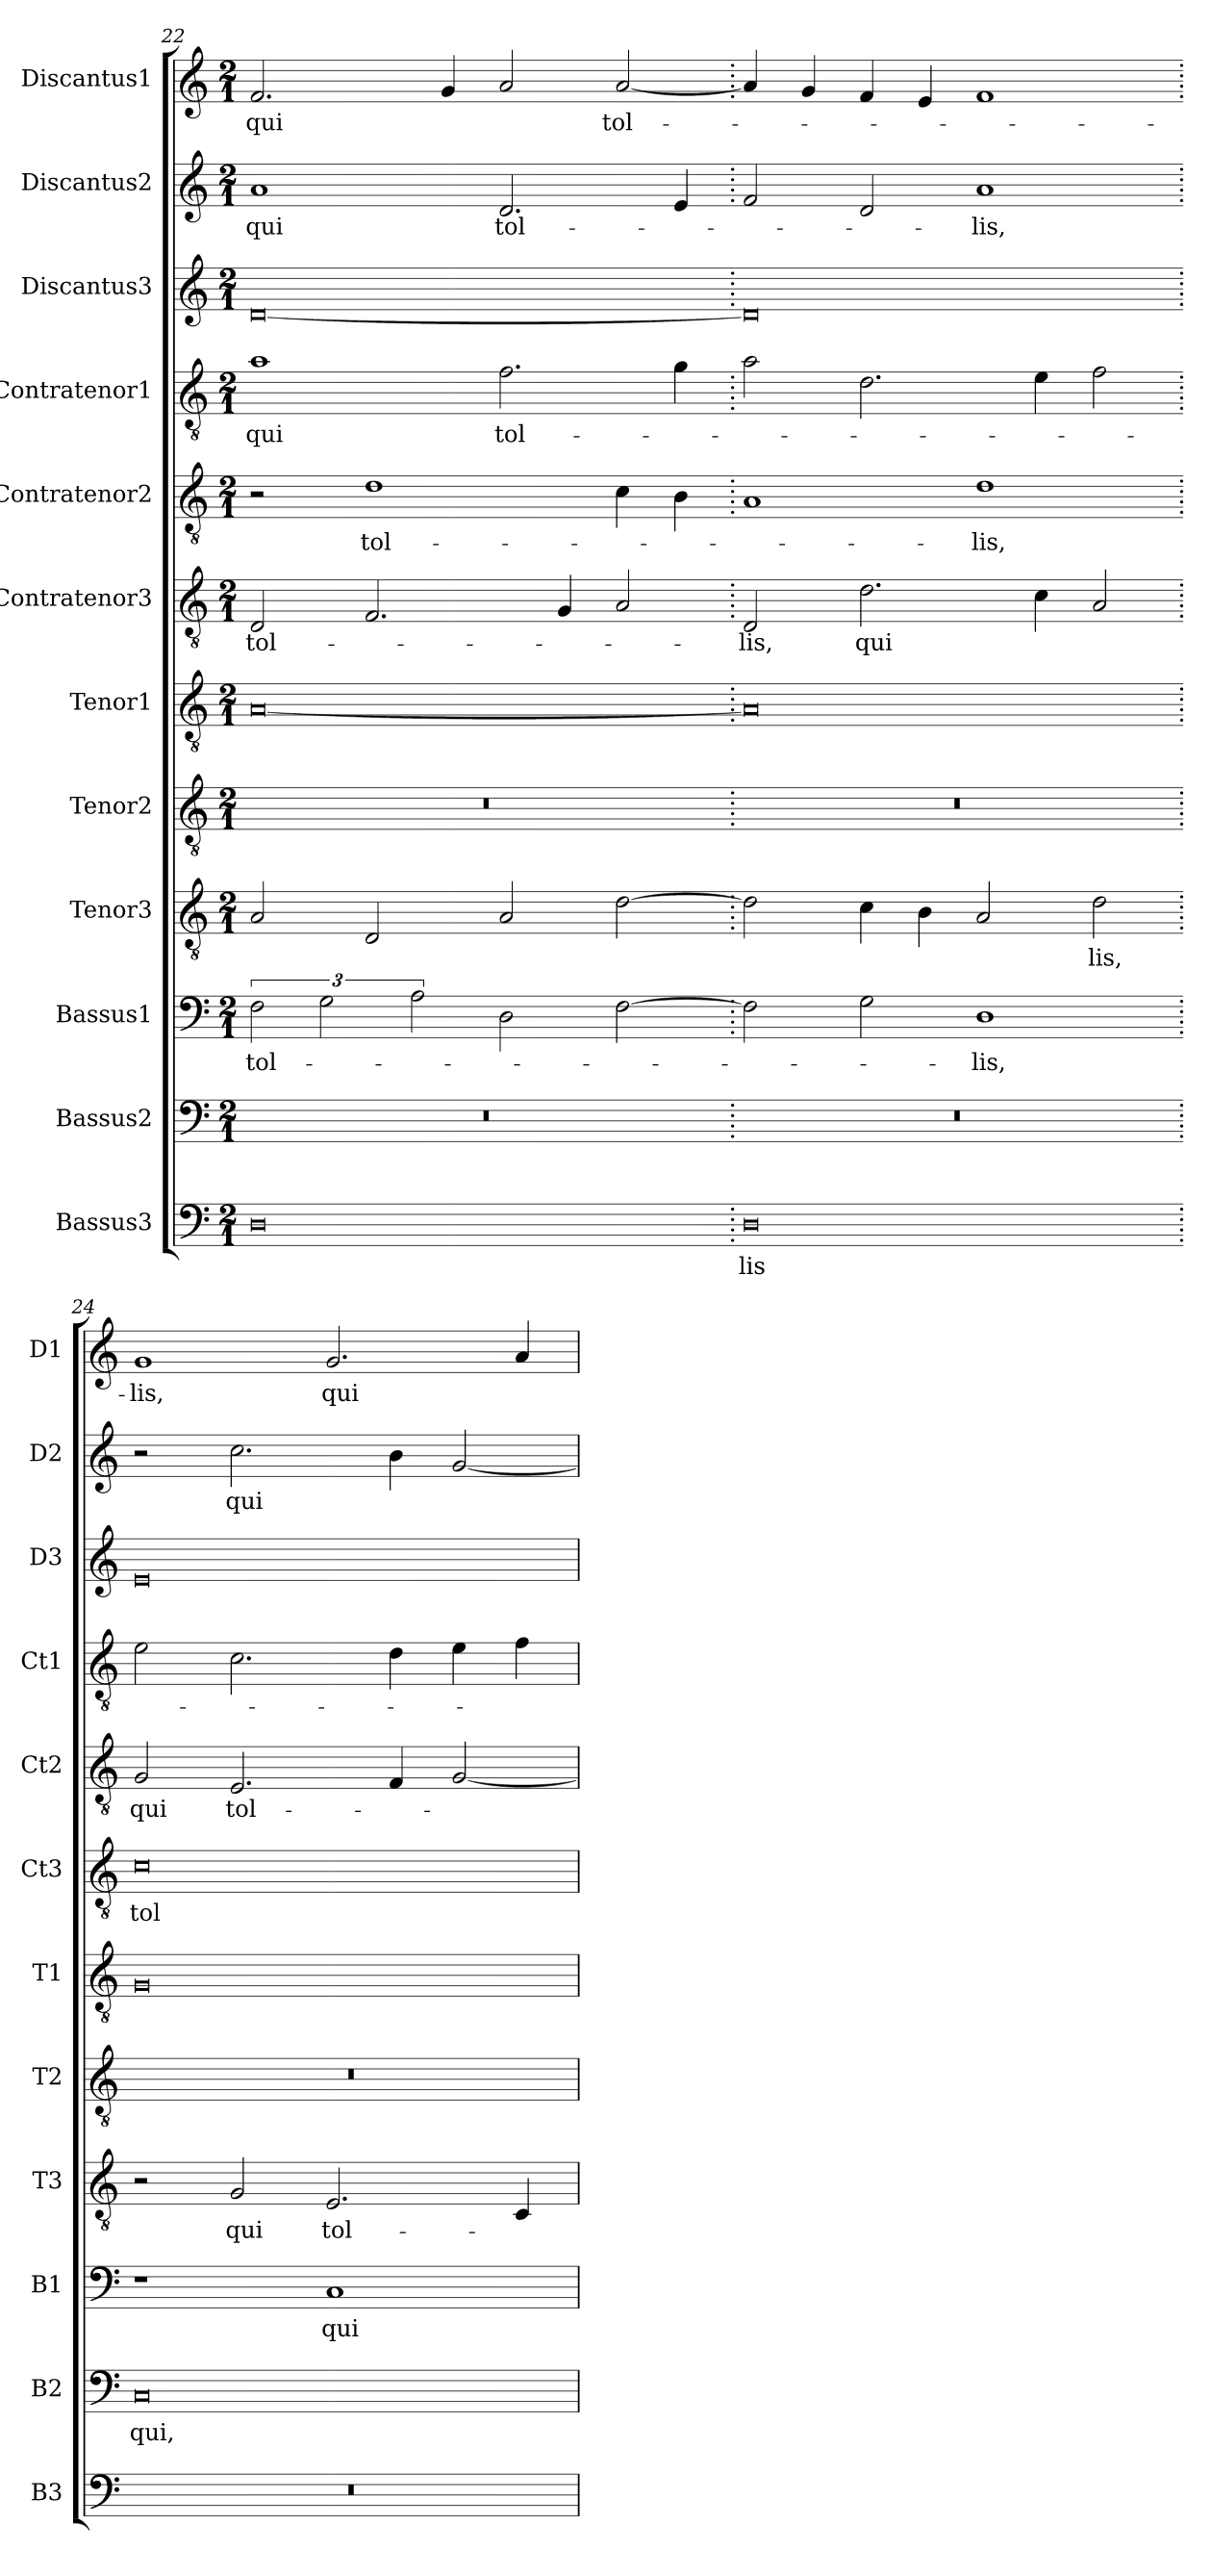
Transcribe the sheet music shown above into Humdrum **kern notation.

**kern	**text	**kern	**text	**kern	**text	**kern	**text	**kern	**kern	**kern	**text	**kern	**text	**kern	**text	**kern	**kern	**text	**kern	**text
*part12	*part12	*part11	*part11	*part10	*part10	*part9	*part9	*part8	*part7	*part6	*part6	*part5	*part5	*part4	*part4	*part3	*part2	*part2	*part1	*part1
*staff12	*staff12	*staff11	*staff11	*staff10	*staff10	*staff9	*staff9	*staff8	*staff7	*staff6	*staff6	*staff5	*staff5	*staff4	*staff4	*staff3	*staff2	*staff2	*staff1	*staff1
*I"Bassus3	*	*I"Bassus2	*	*I"Bassus1	*	*I"Tenor3	*	*I"Tenor2	*I"Tenor1	*I"Contratenor3	*	*I"Contratenor2	*	*I"Contratenor1	*	*I"Discantus3	*I"Discantus2	*	*I"Discantus1	*
*I'B3	*	*I'B2	*	*I'B1	*	*I'T3	*	*I'T2	*I'T1	*I'Ct3	*	*I'Ct2	*	*I'Ct1	*	*I'D3	*I'D2	*	*I'D1	*
*clefF4	*	*clefF4	*	*clefF4	*	*clefGv2	*	*clefGv2	*clefGv2	*clefGv2	*	*clefGv2	*	*clefGv2	*	*clefG2	*clefG2	*	*clefG2	*
*k[]	*	*k[]	*	*k[]	*	*k[]	*	*k[]	*k[]	*k[]	*	*k[]	*	*k[]	*	*k[]	*k[]	*	*k[]	*
*M2/1	*	*M2/1	*	*M2/1	*	*M2/1	*	*M2/1	*M2/1	*M2/1	*	*M2/1	*	*M2/1	*	*M2/1	*M2/1	*	*M2/1	*
=22	=22	=22	=22	=22	=22	=22	=22	=22	=22	=22	=22	=22	=22	=22	=22	=22	=22	=22	=22	=22
0D\	.	0r	.	3F\	tol-	2A/	.	0r	[0A/	2D/	tol-	2r	.	1a\	qui	[0d/	1a/	qui	2.f/	qui
.	.	.	.	3G\	.	.	.	.	.	.	.	.	.	.	.	.	.	.	.	.
.	.	.	.	.	.	2D/	.	.	.	2.F/	.	1d\	tol-	.	.	.	.	.	.	.
.	.	.	.	3A\	.	.	.	.	.	.	.	.	.	.	.	.	.	.	.	.
.	.	.	.	.	.	.	.	.	.	.	.	.	.	.	.	.	.	.	4g/	.
.	.	.	.	2D\	.	2A/	.	.	.	.	.	.	.	2.f\	tol-	.	2.d/	tol-	2a/	.
.	.	.	.	.	.	.	.	.	.	4G/	.	.	.	.	.	.	.	.	.	.
.	.	.	.	[2F\	.	[2d\	.	.	.	2A/	.	4c\	.	.	.	.	.	.	[2a/	tol-
.	.	.	.	.	.	.	.	.	.	.	.	4B\	.	4g\	.	.	4e/	.	.	.
=23.	=23.	=23.	=23.	=23.	=23.	=23.	=23.	=23.	=23.	=23.	=23.	=23.	=23.	=23.	=23.	=23.	=23.	=23.	=23.	=23.
0D\	-lis	0r	.	2F\]	.	2d\]	.	0r	0A/]	2D/	-lis,	1A/	.	2a\	.	0d/]	2f/	.	4a/]	.
.	.	.	.	.	.	.	.	.	.	.	.	.	.	.	.	.	.	.	4g/	.
.	.	.	.	2G\	.	4c\	.	.	.	2.d\	qui	.	.	2.d\	.	.	2d/	.	4f/	.
.	.	.	.	.	.	4B\	.	.	.	.	.	.	.	.	.	.	.	.	4e/	.
.	.	.	.	1D\	-lis,	2A/	.	.	.	.	.	1d\	-lis,	.	.	.	1a/	-lis,	1f/	.
.	.	.	.	.	.	.	.	.	.	4c\	.	.	.	4e\	.	.	.	.	.	.
.	.	.	.	.	.	2d\	-lis,	.	.	2A/	.	.	.	2f\	.	.	.	.	.	.
=24.	=24.	=24.	=24.	=24.	=24.	=24.	=24.	=24.	=24.	=24.	=24.	=24.	=24.	=24.	=24.	=24.	=24.	=24.	=24.	=24.
0r	.	0C/	qui,	1r	.	2r	.	0r	0G/	0c\	tol-	2G/	qui	2e\	.	0e/	2r	.	1g/	-lis,
.	.	.	.	.	.	2G/	qui	.	.	.	.	2.E/	tol-	2.c\	.	.	2.cc\	qui	.	.
.	.	.	.	1C/	qui	2.E/	tol-	.	.	.	.	.	.	.	.	.	.	.	2.g/	qui
.	.	.	.	.	.	.	.	.	.	.	.	4F/	.	4d\	.	.	4b\	.	.	.
.	.	.	.	.	.	.	.	.	.	.	.	[2G/	.	4e\	.	.	[2g/	.	.	.
.	.	.	.	.	.	4C/	.	.	.	.	.	.	.	4f\	.	.	.	.	4a/	.
=	=	=	=	=	=	=	=	=	=	=	=	=	=	=	=	=	=	=	=	=
*-	*-	*-	*-	*-	*-	*-	*-	*-	*-	*-	*-	*-	*-	*-	*-	*-	*-	*-	*-	*-
